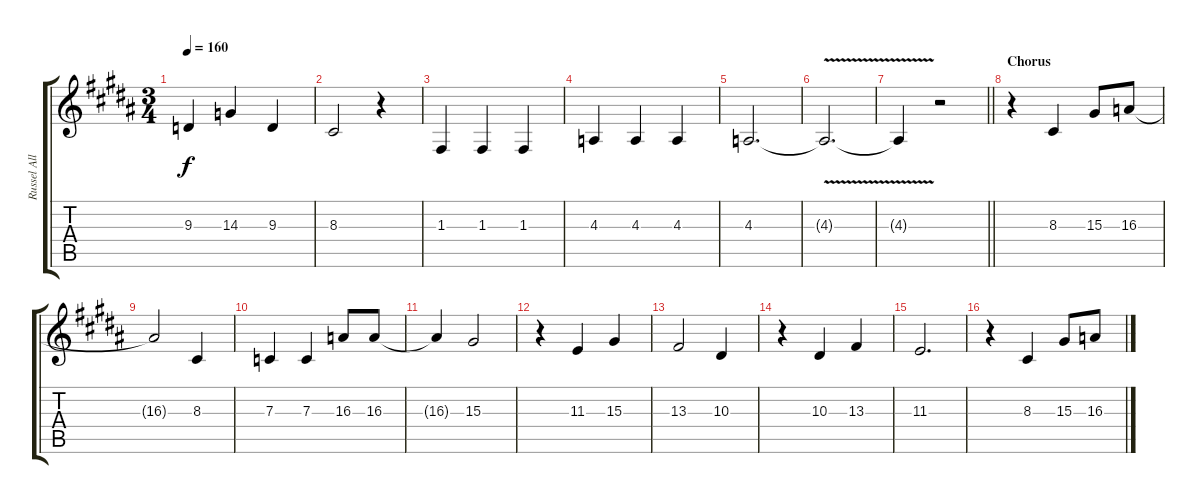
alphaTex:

\track ("Russel Allen (vocal)" "Russel All") {instrument tenorsax}
\staff {score tabs}
\tuning (D4 A3 F3 C3 G2 D2) {hide}
\ts (3 4)
\tempo 160
\clef g2
\ks g#minor
9.3.4{dy f} 14.3.4 9.3.4 |
8.3.2 r.4 |
1.3.4 1.3.4 1.3.4 |
4.3.4 4.3.4 4.3.4 |
4.3.2{d} |
4.3{v t}.2{d} |
\barLineRight lightlight
4.3{t}.4 r.2 |
\section ("" "Chorus")
r.4 8.3.4 15.3.8 16.3.8 |
16.3{t}.2 8.3.4 |
7.3.4 7.3.4 16.3.8 16.3.8 |
16.3{t}.4 15.3.2 |
r.4 11.3.4 15.3.4 |
13.3.2 10.3.4 |
r.4 10.3.4 13.3.4 |
11.3.2{d} |
r.4 8.3.4 15.3.8 16.3.8
